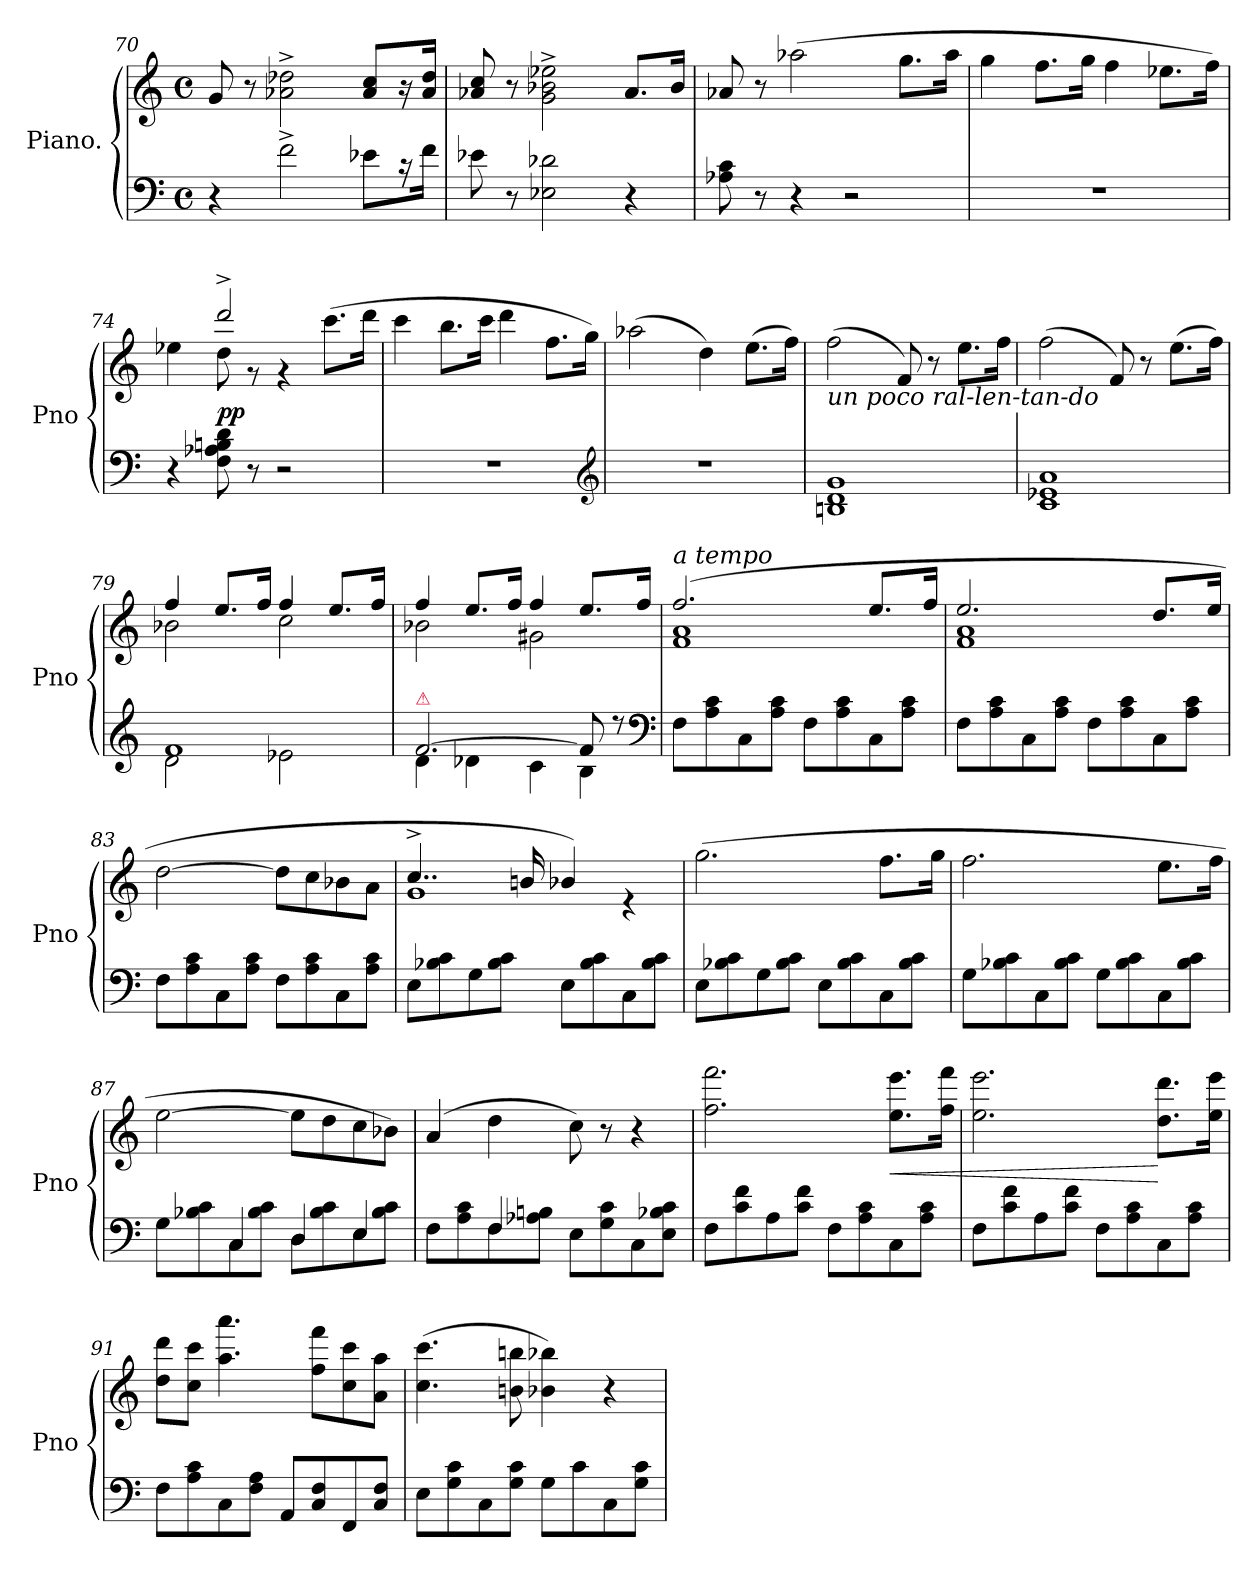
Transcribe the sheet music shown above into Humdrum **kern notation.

**kern	**kern	**dynam
*part1	*part1	*part1
*staff2	*staff1	*staff1/2
*I"Piano.	*	*
*I'Pno	*	*
*clefF4	*clefG2	*
*k[]	*k[]	*
*C:	*C:	*
*M4/4	*M4/4	*
*met(c)	*met(c)	*
=70	=70	=70
4r	8g/	.
.	8r	.
2f^\	2a-X^\ 2dd-X^\	.
8e-X\L	8a-/ 8cc/L	.
16r	16r	.
16f\Jk	16a-/ 16dd-/Jk	.
=71	=71	=71
8e-X\	8a-X/ 8cc/	.
8r	8r	.
2E-X\ 2d-X\	2g^\ 2b-X^\ 2ee-X^\	.
4r	8.a-/L	.
.	16b-/Jk	.
=72	=72	=72
8A-X\ 8c\	8a-X/	.
8r	8r	.
4r	(2aa-X\	.
2r	.	.
.	8.gg\L	.
.	16aa-\Jk	.
=73	=73	=73
1r	4gg\	.
.	8.ff\L	.
.	16gg\Jk	.
.	4ff\	.
.	8.ee-X\L	.
.	16ff\Jk)	.
=74	=74	=74
*	*^	*
4r	4ee-X\	4ryy	.
8F\ 8A-X\ 8Bn\ 8d\	2ddd^/	8dd\	pp
8r	.	8r	.
2r	.	4r	.
.	(8.ccc\L	4ryy	.
.	16ddd\Jk	.	.
*	*v	*v	*
=75	=75	=75
1r	4ccc\	.
.	8.bb\L	.
.	16ccc\Jk	.
.	4ddd\	.
.	8.ff\L	.
.	16gg\Jk)	.
*clefG2	*	*
=76	=76	=76
1r	(2aa-X\	.
.	4dd\)	.
.	(8.ee\L	.
.	16ff\Jk)	.
=77	=77	=77
!	!LO:TX:b:i:t=un poco ral-len-tan-do	!
1Bn 1d 1g	(2ff\	.
.	8f/)	.
.	8r	.
.	8.ee\L	.
.	16ff\Jk	.
=78	=78	=78
1c 1e-X 1a	(2ff\	.
.	8f/)	.
.	8r	.
.	(8.ee\L	.
.	16ff\Jk)	.
=79	=79	=79
*^	*^	*
1f	2d\	4ff/	2b-X\	.
.	.	8.ee/L	.	.
.	.	16ff/Jk	.	.
.	2e-X\	4ff/	2cc\	.
.	.	8.ee/L	.	.
.	.	16ff/Jk	.	.
=80	=80	=80	=80	=80
!LO:TX:a:color=crimson:t=⚠	!	!	!	!
[2.f/	4d\	4ff/	2b-X\	.
.	4d-X\	8.ee/L	.	.
.	.	16ff/Jk	.	.
.	4c\	4ff/	2g#X\	.
8f/]	4B\	8.ee/L	.	.
8r	.	.	.	.
.	.	16ff/Jk	.	.
*v	*v	*	*	*
*clefF4	*	*	*
=81	=81	=81	=81
!	!LO:TX:a:i:t=a tempo	!	!
8F\L	(2.ff/	1f 1a	.
8A\ 8c\	.	.	.
8C\	.	.	.
8A\ 8c\J	.	.	.
8F\L	.	.	.
8A\ 8c\	.	.	.
8C\	8.ee/L	.	.
8A\ 8c\J	.	.	.
.	16ff/Jk	.	.
=82	=82	=82	=82
8F\L	2.ee/	1f 1a	.
8A\ 8c\	.	.	.
8C\	.	.	.
8A\ 8c\J	.	.	.
8F\L	.	.	.
8A\ 8c\	.	.	.
8C\	8.dd/L	.	.
8A\ 8c\J	.	.	.
.	16ee/Jk	.	.
*	*v	*v	*
=83	=83	=83
8F\L	[2dd\	.
8A\ 8c\	.	.
8C\	.	.
8A\ 8c\J	.	.
8F\L	8dd\L]	.
8A\ 8c\	8cc\	.
8C\	8b-X\	.
8A\ 8c\J	8a\J	.
=84	=84	=84
*	*^	*
8E\L	4..cc^/	1g	.
8B-X\ 8c\	.	.	.
8G\	.	.	.
8B-\ 8c\J	.	.	.
.	16bn/	.	.
8E\L	4b-X/)	.	.
8B-\ 8c\	.	.	.
8C\	4re	.	.
8B-\ 8c\J	.	.	.
*	*v	*v	*
=85	=85	=85
8E\L	(2.gg\	.
8B-X\ 8c\	.	.
8G\	.	.
8B-\ 8c\J	.	.
8E\L	.	.
8B-\ 8c\	.	.
8C\	8.ff\L	.
8B-\ 8c\J	.	.
.	16gg\Jk	.
=86	=86	=86
8G\L	2.ff\	.
8B-X\ 8c\	.	.
8C\	.	.
8B-\ 8c\J	.	.
8G\L	.	.
8B-\ 8c\	.	.
8C\	8.ee\L	.
8B-\ 8c\J	.	.
.	16ff\Jk	.
=87	=87	=87
*^	*	*
8G\L	4ryy	[2ee\	.
8B-X\ 8c\	.	.	.
8C\	4C/	.	.
8B-\ 8c\J	.	.	.
8D\L	4D/	8ee\L]	.
8B-\ 8c\	.	8dd\	.
8E\	4E/	8cc\	.
8B-\ 8c\J	.	8b-X\J)	.
=88	=88	=88	=88
8F\L	4ryy	(4a/	.
8A\ 8c\	.	.	.
8F\	4F/	4dd\	.
8A-X\ 8Bn\J	.	.	.
8E\L	2ryy	8cc\)	.
8G\ 8c\	.	8r	.
8C\	.	4r	.
8E\ 8B-X\ 8c\J	.	.	.
*v	*v	*	*
=89	=89	=89
8F\L	2.ff\ 2.fff\	.
8c\ 8f\	.	.
8A\	.	.
8c\ 8f\J	.	.
8F\L	.	.
8A\ 8c\	.	.
8C\	8.ee\ 8.eee\L	<
8A\ 8c\J	.	.
.	16ff\ 16fff\Jk	.
=90	=90	=90
8F\L	2.ee\ 2.eee\	.
8c\ 8f\	.	.
8A\	.	.
8c\ 8f\J	.	.
8F\L	.	.
8A\ 8c\	.	.
8C\	8.dd\ 8.ddd\L	[
8A\ 8c\J	.	.
.	16ee\ 16eee\Jk	.
=91	=91	=91
8F\L	8dd\ 8ddd\L	.
8A\ 8c\	8cc\ 8ccc\J	.
8C\	4.aa\ 4.aaa\	.
8F\ 8A\J	.	.
8AA/L	.	.
8C/ 8F/	8ff\ 8fff\L	.
8FF/	8cc\ 8ccc\	.
8C/ 8F/J	8a\ 8aa\J	.
=92	=92	=92
8E\L	(4.cc\ 4.ccc\	.
8G\ 8c\	.	.
8C\	.	.
8G\ 8c\J	8bn\ 8bbn\	.
8G\L	4b-X\ 4bb-X\)	.
8c\	.	.
8C\	4r	.
8G\ 8c\J	.	.
=	=	=
*-	*-	*-
